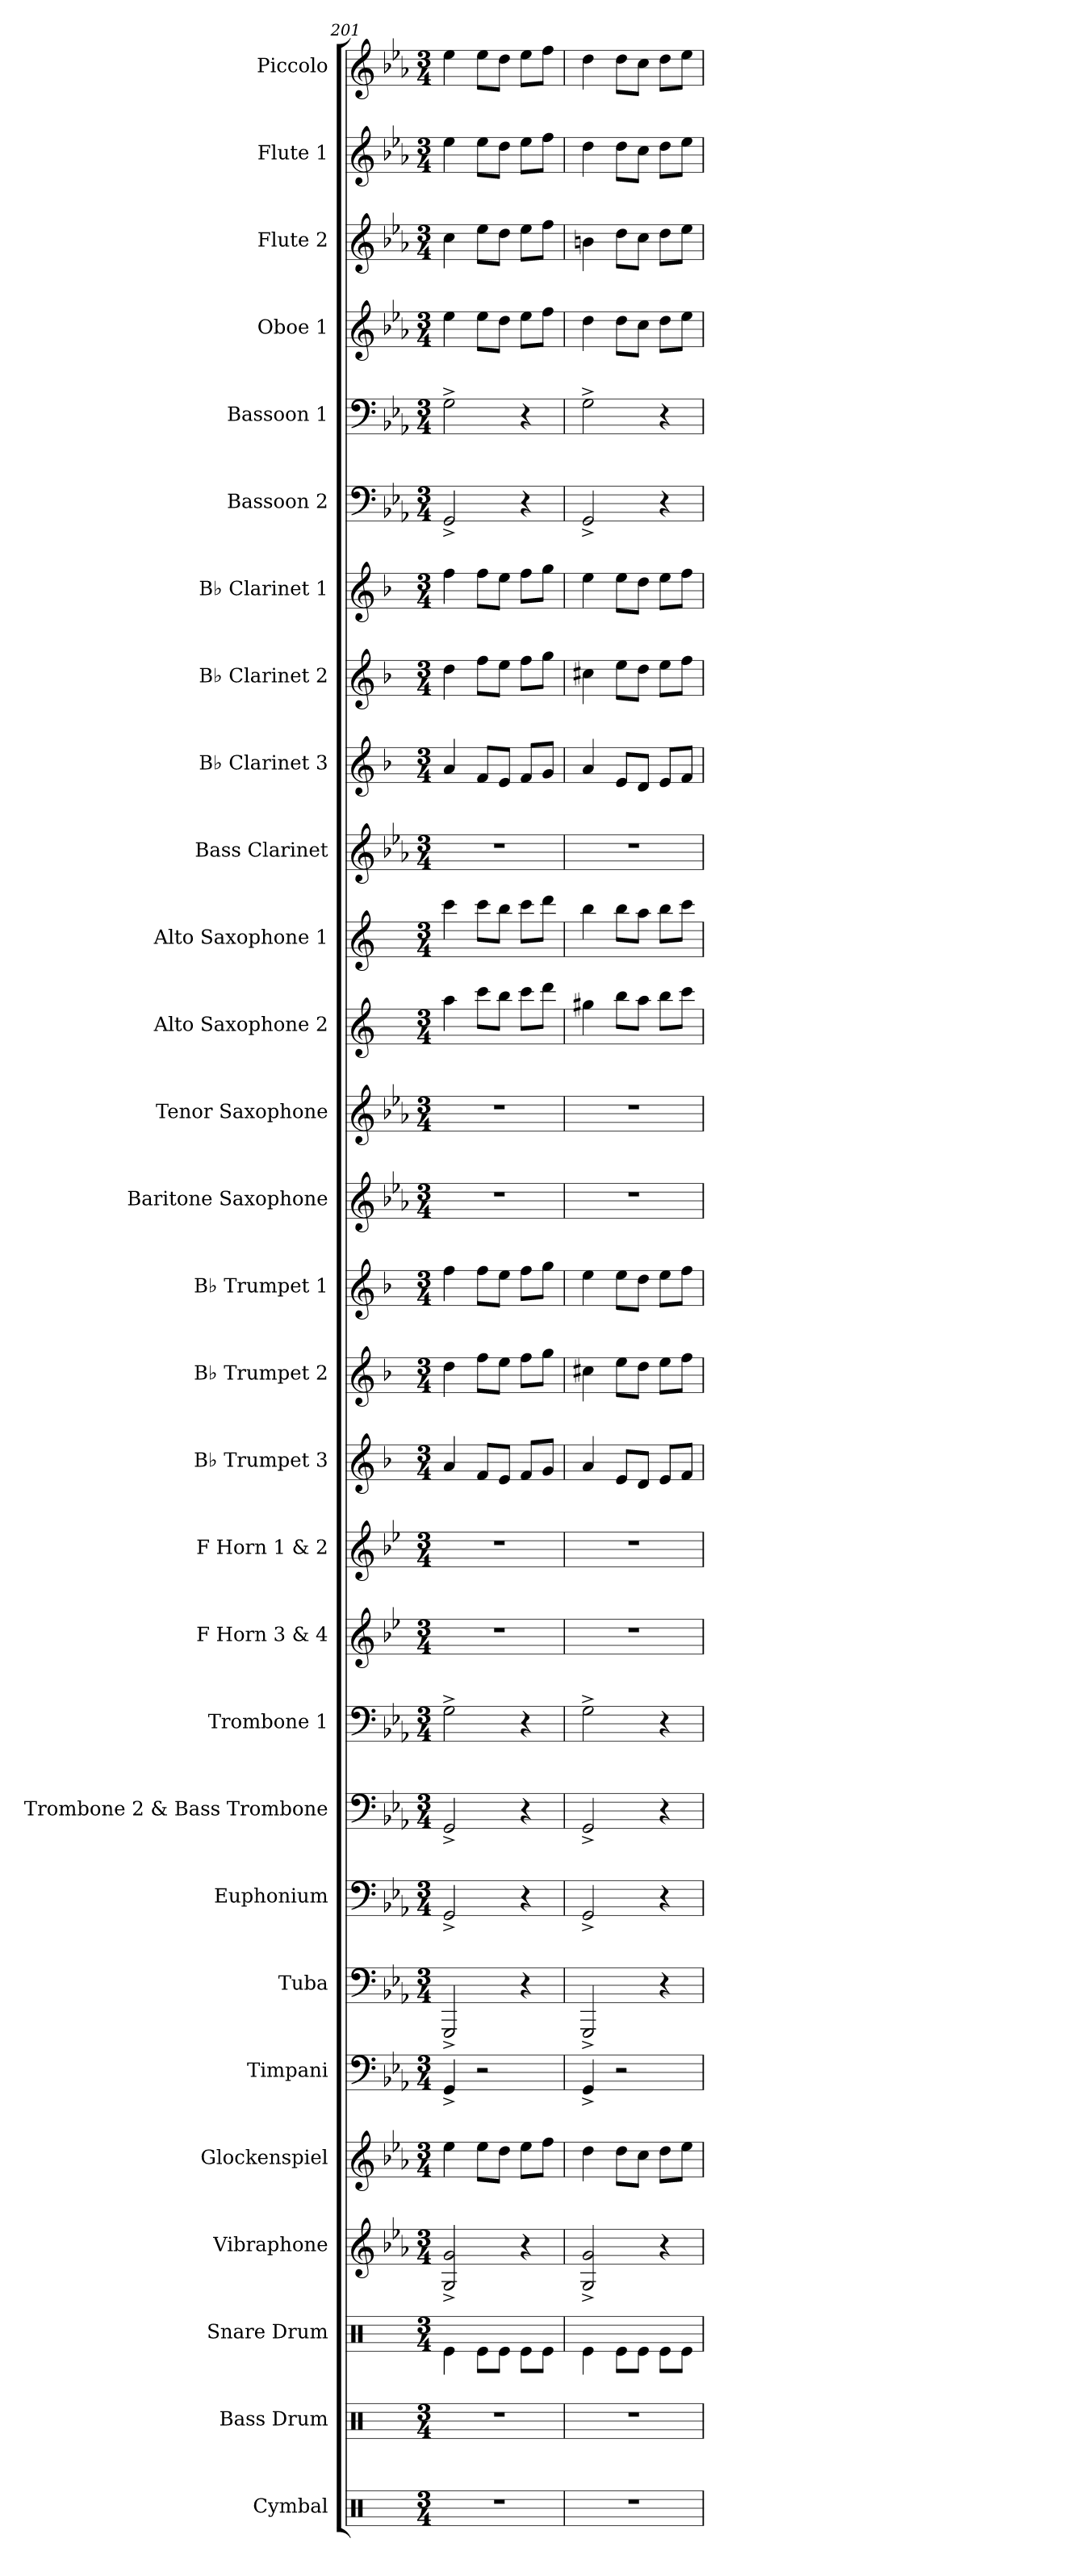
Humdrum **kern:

**kern	**kern	**kern	**kern	**kern	**kern	**kern	**kern	**kern	**kern	**kern	**kern	**kern	**kern	**kern	**kern	**kern	**kern	**kern	**kern	**kern	**kern	**kern	**kern	**kern	**kern	**kern	**kern	**kern
*part29	*part28	*part27	*part26	*part25	*part24	*part23	*part22	*part21	*part20	*part19	*part18	*part17	*part16	*part15	*part14	*part13	*part12	*part11	*part10	*part9	*part8	*part7	*part6	*part5	*part4	*part3	*part2	*part1
*staff29	*staff28	*staff27	*staff26	*staff25	*staff24	*staff23	*staff22	*staff21	*staff20	*staff19	*staff18	*staff17	*staff16	*staff15	*staff14	*staff13	*staff12	*staff11	*staff10	*staff9	*staff8	*staff7	*staff6	*staff5	*staff4	*staff3	*staff2	*staff1
*I"Cymbal	*I"Bass Drum	*I"Snare Drum	*I"Vibraphone	*I"Glockenspiel	*I"Timpani	*I"Tuba	*I"Euphonium	*I"Trombone 2 &amp; Bass Trombone	*I"Trombone 1	*I"F Horn 3 &amp; 4	*I"F Horn 1 &amp; 2	*I"B♭ Trumpet 3	*I"B♭ Trumpet 2	*I"B♭ Trumpet 1	*I"Baritone Saxophone	*I"Tenor Saxophone	*I"Alto Saxophone 2	*I"Alto Saxophone 1	*I"Bass Clarinet	*I"B♭ Clarinet 3	*I"B♭ Clarinet 2	*I"B♭ Clarinet 1	*I"Bassoon 2	*I"Bassoon 1	*I"Oboe 1	*I"Flute 2	*I"Flute 1	*I"Piccolo
*I'Cym.	*I'B. Dr.	*I'Sn. Dr.	*I'Vib.	*I'Glk.	*I'Timp.	*I'Tba.	*I'Euph.	*I'Tbn. 2 B. Tbn.	*I'Tbn. 1	*I'F Hn. 3 4	*I'F Hn. 1 2	*I'B♭ Tpt. 3	*I'B♭ Tpt. 2	*I'B♭ Tpt. 1	*I'Bar. Sax.	*I'T. Sax.	*I'A. Sax. 2	*I'A. Sax. 1	*I'B. Cl.	*I'B♭ Cl. 3	*I'B♭ Cl. 2	*I'B♭ Cl. 1	*I'Bsn. 2	*I'Bsn. 1	*I'Ob. 1	*I'Fl. 2	*I'Fl. 1	*I'Picc.
*clefX	*clefX	*clefX	*clefG2	*clefG2	*clefF4	*clefF4	*clefF4	*clefF4	*clefF4	*clefG2	*clefG2	*clefG2	*clefG2	*clefG2	*clefG2	*clefG2	*clefG2	*clefG2	*clefG2	*clefG2	*clefG2	*clefG2	*clefF4	*clefF4	*clefG2	*clefG2	*clefG2	*clefG2
*	*	*	*	*ITrd-14c-24	*	*	*	*	*	*ITrd4c7	*ITrd4c7	*ITrd1c2	*ITrd1c2	*ITrd1c2	*ITrd12c21	*ITrd8c14	*ITrd5c9	*ITrd5c9	*ITrd8c14	*ITrd1c2	*ITrd1c2	*ITrd1c2	*	*	*	*	*	*ITrd-7c-12
*k[]	*k[]	*k[]	*k[b-e-a-]	*k[b-e-a-]	*k[b-e-a-]	*k[b-e-a-]	*k[b-e-a-]	*k[b-e-a-]	*k[b-e-a-]	*k[b-e-a-]	*k[b-e-a-]	*k[b-e-a-]	*k[b-e-a-]	*k[b-e-a-]	*k[b-e-a-]	*k[b-e-a-]	*k[b-e-a-]	*k[b-e-a-]	*k[b-e-a-]	*k[b-e-a-]	*k[b-e-a-]	*k[b-e-a-]	*k[b-e-a-]	*k[b-e-a-]	*k[b-e-a-]	*k[b-e-a-]	*k[b-e-a-]	*k[b-e-a-]
*M3/4	*M3/4	*M3/4	*M3/4	*M3/4	*M3/4	*M3/4	*M3/4	*M3/4	*M3/4	*M3/4	*M3/4	*M3/4	*M3/4	*M3/4	*M3/4	*M3/4	*M3/4	*M3/4	*M3/4	*M3/4	*M3/4	*M3/4	*M3/4	*M3/4	*M3/4	*M3/4	*M3/4	*M3/4
=201	=201	=201	=201	=201	=201	=201	=201	=201	=201	=201	=201	=201	=201	=201	=201	=201	=201	=201	=201	=201	=201	=201	=201	=201	=201	=201	=201	=201
2.r	2.r	4Re\	2G/^ 2g/^	4eeee-\	4GG^/	2GGG^/	2GG^/	2GG^/	2G^\	2.r	2.r	4g/	4cc\	4ee-\	2.r	2.r	4cc\	4ee-\	2.r	4g/	4cc\	4ee-\	2GG^/	2G^\	4ee-\	4cc\	4ee-\	4eee-\
.	.	8Re\L	.	8eeee-\L	2r	.	.	.	.	.	.	8e-/L	8ee-\L	8ee-\L	.	.	8ee-\L	8ee-\L	.	8e-/L	8ee-\L	8ee-\L	.	.	8ee-\L	8ee-\L	8ee-\L	8eee-\L
.	.	8Re\J	.	8dddd\J	.	.	.	.	.	.	.	8d/J	8dd\J	8dd\J	.	.	8dd\J	8dd\J	.	8d/J	8dd\J	8dd\J	.	.	8dd\J	8dd\J	8dd\J	8ddd\J
.	.	8Re\L	4r	8eeee-\L	.	4r	4r	4r	4r	.	.	8e-/L	8ee-\L	8ee-\L	.	.	8ee-\L	8ee-\L	.	8e-/L	8ee-\L	8ee-\L	4r	4r	8ee-\L	8ee-\L	8ee-\L	8eee-\L
.	.	8Re\J	.	8ffff\J	.	.	.	.	.	.	.	8f/J	8ff\J	8ff\J	.	.	8ff\J	8ff\J	.	8f/J	8ff\J	8ff\J	.	.	8ff\J	8ff\J	8ff\J	8fff\J
=202	=202	=202	=202	=202	=202	=202	=202	=202	=202	=202	=202	=202	=202	=202	=202	=202	=202	=202	=202	=202	=202	=202	=202	=202	=202	=202	=202	=202
2.r	2.r	4Re\	2G/^ 2g/^	4dddd\	4GG^/	2GGG^/	2GG^/	2GG^/	2G^\	2.r	2.r	4g/	4bn\	4dd\	2.r	2.r	4bn\	4dd\	2.r	4g/	4bn\	4dd\	2GG^/	2G^\	4dd\	4bn\	4dd\	4ddd\
.	.	8Re\L	.	8dddd\L	2r	.	.	.	.	.	.	8d/L	8dd\L	8dd\L	.	.	8dd\L	8dd\L	.	8d/L	8dd\L	8dd\L	.	.	8dd\L	8dd\L	8dd\L	8ddd\L
.	.	8Re\J	.	8cccc\J	.	.	.	.	.	.	.	8c/J	8cc\J	8cc\J	.	.	8cc\J	8cc\J	.	8c/J	8cc\J	8cc\J	.	.	8cc\J	8cc\J	8cc\J	8ccc\J
.	.	8Re\L	4r	8dddd\L	.	4r	4r	4r	4r	.	.	8d/L	8dd\L	8dd\L	.	.	8dd\L	8dd\L	.	8d/L	8dd\L	8dd\L	4r	4r	8dd\L	8dd\L	8dd\L	8ddd\L
.	.	8Re\J	.	8eeee-\J	.	.	.	.	.	.	.	8e-/J	8ee-\J	8ee-\J	.	.	8ee-\J	8ee-\J	.	8e-/J	8ee-\J	8ee-\J	.	.	8ee-\J	8ee-\J	8ee-\J	8eee-\J
=	=	=	=	=	=	=	=	=	=	=	=	=	=	=	=	=	=	=	=	=	=	=	=	=	=	=	=	=
*-	*-	*-	*-	*-	*-	*-	*-	*-	*-	*-	*-	*-	*-	*-	*-	*-	*-	*-	*-	*-	*-	*-	*-	*-	*-	*-	*-	*-
